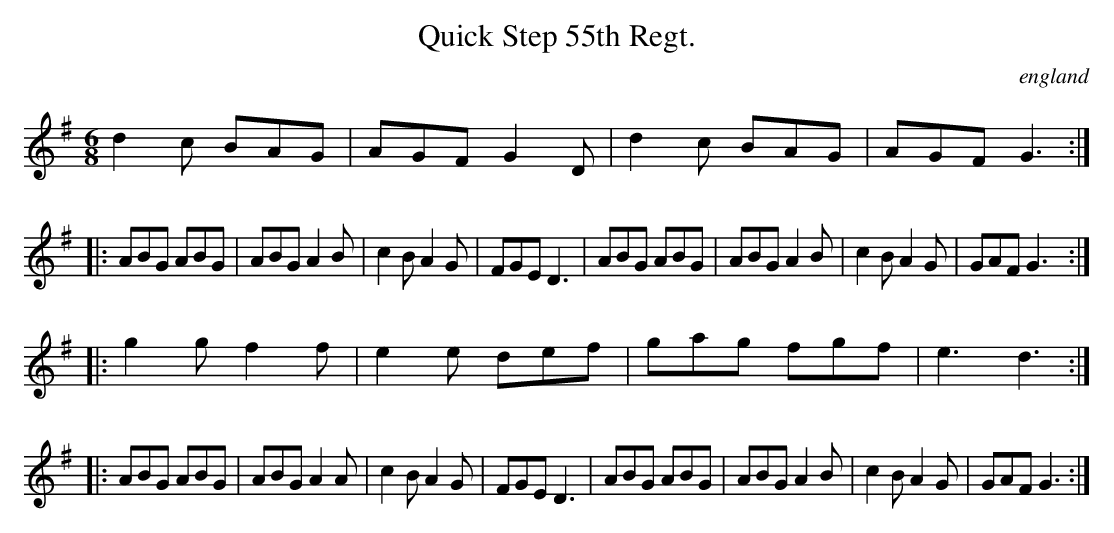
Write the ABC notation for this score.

X:1
T:Quick Step 55th Regt.
O:england
M:6/8
K:G
d2c BAG| AGF G2D| d2c BAG| AGF G3 ::
ABG ABG| ABG A2B| c2B A2G| FGE D3|\
ABG ABG| ABG A2B| c2B A2G| GAF G3::
g2g f2f| e2e def| gag fgf| e3 d3 ::
ABG ABG| ABG A2A| c2B A2G| FGE D3|\
ABG ABG| ABG A2B| c2B A2G| GAF G3:|
